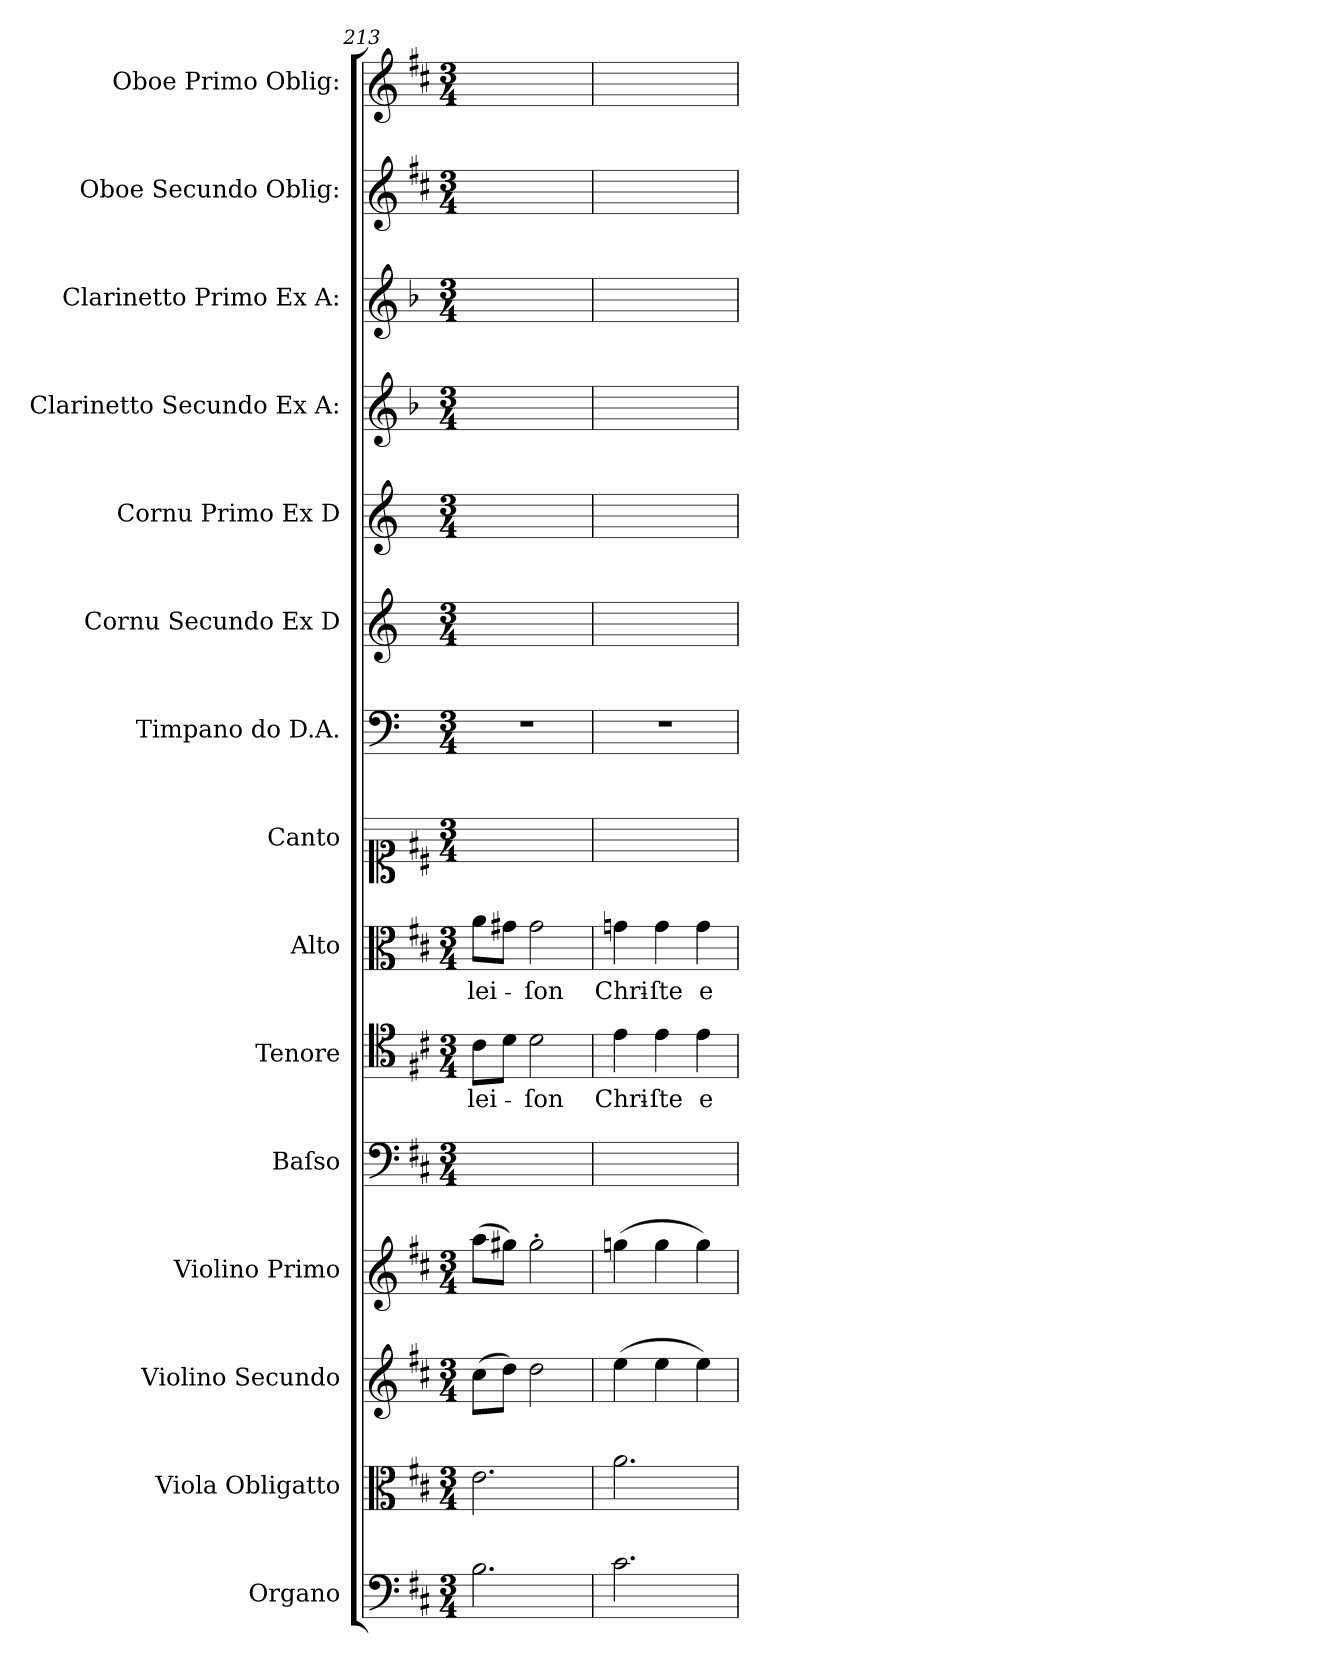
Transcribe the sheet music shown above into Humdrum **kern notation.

**kern	**kern	**kern	**kern	**kern	**kern	**text	**kern	**text	**kern	**kern	**kern	**kern	**kern	**kern	**kern	**kern
*part15	*part14	*part13	*part12	*part11	*part10	*part10	*part9	*part9	*part8	*part7	*part6	*part5	*part4	*part3	*part2	*part1
*staff15	*staff14	*staff13	*staff12	*staff11	*staff10	*staff10	*staff9	*staff9	*staff8	*staff7	*staff6	*staff5	*staff4	*staff3	*staff2	*staff1
*I"Organo	*I"Viola Obligatto	*I"Violino Secundo	*I"Violino Primo	*I"Baſso	*I"Tenore	*	*I"Alto	*	*I"Canto	*I"Timpano do D.A.	*I"Cornu Secundo Ex D	*I"Cornu Primo Ex D	*I"Clarinetto Secundo Ex A:	*I"Clarinetto Primo Ex A:	*I"Oboe Secundo Oblig:	*I"Oboe Primo Oblig:
*I'org	*I'vla obl	*I'vl 2	*I'vl 1	*I'B	*I'T	*	*I'A	*	*	*I'timp	*	*	*I'cl 2 in A	*I'cl 1 in A	*I'ob 2	*I'ob 1
*clefF4	*clefC3	*clefG2	*clefG2	*clefF4	*clefC4	*	*clefC3	*	*clefC1	*clefF4	*clefG2	*clefG2	*clefG2	*clefG2	*clefG2	*clefG2
*	*	*	*	*	*	*	*	*	*	*	*ITrd-1c-2	*ITrd-1c-2	*ITrd2c3	*ITrd2c3	*	*
*k[f#c#]	*k[f#c#]	*k[f#c#]	*k[f#c#]	*k[f#c#]	*k[f#c#]	*	*k[f#c#]	*	*k[f#c#]	*k[]	*k[f#c#]	*k[f#c#]	*k[f#c#]	*k[f#c#]	*k[f#c#]	*k[f#c#]
*M3/4	*M3/4	*M3/4	*M3/4	*M3/4	*M3/4	*	*M3/4	*	*M3/4	*M3/4	*M3/4	*M3/4	*M3/4	*M3/4	*M3/4	*M3/4
=213	=213	=213	=213	=213	=213	=213	=213	=213	=213	=213	=213	=213	=213	=213	=213	=213
!	!	!	!	!	!	!	!	!LO:LY:i	!	!	!	!	!	!	!	!
2.B\	2.e\	(8cc#\L	(8aa\L	2.ryy	8c#\L	-lei-	8a\L	-lei-	2.ryy	2.r	2.ryy	2.ryy	2.ryy	2.ryy	2.ryy	2.ryy
.	.	8dd\J)	8gg#X\J)	.	8d\J	.	8g#X\J	.	.	.	.	.	.	.	.	.
!	!	!	!	!	!	!	!	!LO:LY:i	!	!	!	!	!	!	!	!
.	.	2dd\	2gg#'\	.	2d\	-ſon	2g#\	-ſon	.	.	.	.	.	.	.	.
=214	=214	=214	=214	=214	=214	=214	=214	=214	=214	=214	=214	=214	=214	=214	=214	=214
!	!	!	!	!	!	!	!	!LO:LY:i	!	!	!	!	!	!	!	!
2.c#\	2.a\	(4ee\	(4ggn\	2.ryy	4e\	Chri-	4gn\	Chri-	2.ryy	2.r	2.ryy	2.ryy	2.ryy	2.ryy	2.ryy	2.ryy
!	!	!	!	!	!	!	!	!LO:LY:i	!	!	!	!	!	!	!	!
.	.	4ee\	4gg\	.	4e\	-ſte	4g\	-ſte	.	.	.	.	.	.	.	.
!	!	!	!	!	!	!	!	!LO:LY:i	!	!	!	!	!	!	!	!
.	.	4ee\)	4gg\)	.	4e\	e-	4g\	e-	.	.	.	.	.	.	.	.
=	=	=	=	=	=	=	=	=	=	=	=	=	=	=	=	=
*-	*-	*-	*-	*-	*-	*-	*-	*-	*-	*-	*-	*-	*-	*-	*-	*-
